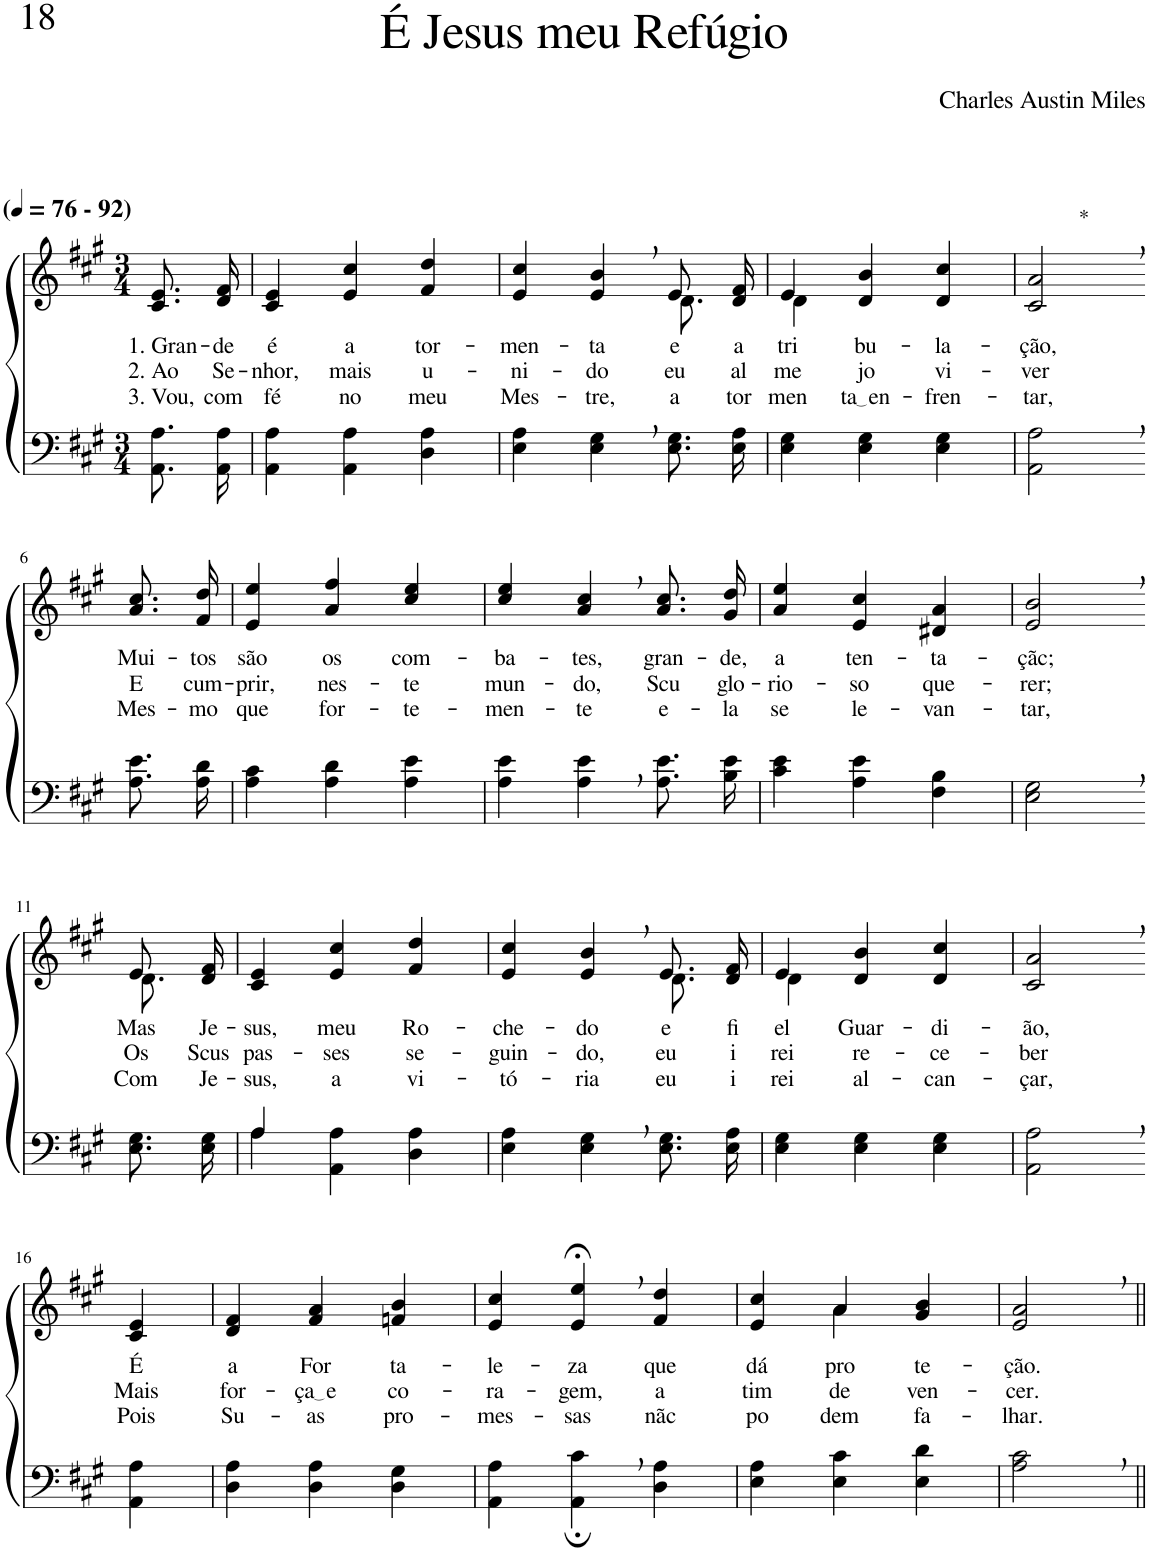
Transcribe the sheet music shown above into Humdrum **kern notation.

**kern	**kern	**text	**text	**text
*part2	*part1	*part1	*part1	*part1
*staff2	*staff1	*staff1	*staff1	*staff1
*I"Parte III e IV	*I"Parte I e II	*	*	*
*clefF4	*clefG2	*	*	*
*Trd1c2	*Trd1c2	*	*	*
*k[f#c#g#]	*k[f#c#g#]	*	*	*
*M3/4	*M3/4	*	*	*
*MM76	*MM76	*	*	*
=1	=1	=1	=1	=1
!	!LO:TX:a:B:t=(	!	!	!
!	!LO:TX:a:B:t=- 92)	!	!	!
!	!	!LO:LY:b	!LO:LY:b	!LO:LY:b
8.AA\ 8.A\L	8.c#/ 8.e/L	1. Gran-	2. Ao	3. Vou,
!	!	!LO:LY:b	!LO:LY:b	!LO:LY:b
16AA\ 16A\Jk	16d/ 16f#/Jk	-de	Se-	com
=2	=2	=2	=2	=2
!	!	!LO:LY:b	!LO:LY:b	!LO:LY:b
4AA\ 4A\	4c#/ 4e/	é	-nhor,	fé
!	!	!LO:LY:b	!LO:LY:b	!LO:LY:b
4AA\ 4A\	4e/ 4cc#/	a	mais	no
!	!	!LO:LY:b	!LO:LY:b	!LO:LY:b
4D\ 4A\	4f#/ 4dd/	tor-	u-	meu
=3	=3	=3	=3	=3
!	!	!LO:LY:b	!LO:LY:b	!LO:LY:b
*	*^	*	*	*
4E\ 4A\	4e/ 4cc#/	2ryy	-men-	-ni-	Mes-
!	!	!	!LO:LY:b	!LO:LY:b	!LO:LY:b
4E\, 4G#\,	4e/, 4b/,	.	-ta	-do	-tre,
!	!	!	!LO:LY:b	!LO:LY:b	!LO:LY:b
8.E\ 8.G#\L	8.d/L	8e/	e	eu	a
.	.	8ryy	.	.	.
!	!	!	!LO:LY:b	!LO:LY:b	!LO:LY:b
16E\ 16A\Jk	16d/ 16f#/Jk	.	a	al-	tor-
=4	=4	=4	=4	=4	=4
!	!	!	!LO:LY:b	!LO:LY:b	!LO:LY:b
4E\ 4G#\	4e/	4d\	tri-	-me-	-men-
!	!	!	!LO:LY:b	!LO:LY:b	!LO:LY:b
4E\ 4G#\	4d/ 4b/	2ryy	-bu-	-jo	ta en
!	!	!	!LO:LY:b	!LO:LY:b	!LO:LY:b
4E\ 4G#\	4d/ 4cc#/	.	-la-	vi-	-fren-
*	*v	*v	*	*	*
=5	=5	=5	=5	=5
!	!LO:TX:a:t=*	!	!	!
!	!	!LO:LY:b	!LO:LY:b	!LO:LY:b
2AA\, 2A\,	2c#/, 2a/,	-ção,	-ver	-tar,
!!LO:LB:g=z
=6-	=6-	=6-	=6-	=6-
!	!	!LO:LY:b	!LO:LY:b	!LO:LY:b
8.A\ 8.e\L	8.a\ 8.cc#\L	Mui-	E	Mes-
!	!	!LO:LY:b	!LO:LY:b	!LO:LY:b
16A\ 16d\Jk	16f#\ 16dd\Jk	-tos	cum-	-mo
=7	=7	=7	=7	=7
!	!	!LO:LY:b	!LO:LY:b	!LO:LY:b
4A\ 4c#\	4e/ 4ee/	são	-prir,	que
!	!	!LO:LY:b	!LO:LY:b	!LO:LY:b
4A\ 4d\	4a/ 4ff#/	os	nes-	for-
!	!	!LO:LY:b	!LO:LY:b	!LO:LY:b
4A\ 4e\	4cc#/ 4ee/	com-	-te	-te-
=8	=8	=8	=8	=8
!	!	!LO:LY:b	!LO:LY:b	!LO:LY:b
4A\ 4e\	4cc#/ 4ee/	-ba-	mun-	-men-
!	!	!LO:LY:b	!LO:LY:b	!LO:LY:b
4A\, 4e\,	4a/, 4cc#/,	-tes,	-do,	-te
!	!	!LO:LY:b	!LO:LY:b	!LO:LY:b
8.A\ 8.e\L	8.a\ 8.cc#\L	gran-	Scu	e-
!	!	!LO:LY:b	!LO:LY:b	!LO:LY:b
16B\ 16e\Jk	16g#\ 16dd\Jk	-de,	glo-	-la
=9	=9	=9	=9	=9
!	!	!LO:LY:b	!LO:LY:b	!LO:LY:b
4c#\ 4e\	4a/ 4ee/	a	-rio-	se
!	!	!LO:LY:b	!LO:LY:b	!LO:LY:b
4A\ 4e\	4e/ 4cc#/	ten-	-so	le-
!	!	!LO:LY:b	!LO:LY:b	!LO:LY:b
4F#\ 4B\	4d#X/ 4a/	-ta-	que-	-van-
=10	=10	=10	=10	=10
!	!	!LO:LY:b	!LO:LY:b	!LO:LY:b
2E\, 2G#\,	2e/, 2b/,	-çãc;	-rer;	-tar,-
!!LO:LB:g=z
=11-	=11-	=11-	=11-	=11-
*	*^	*	*	*
!	!	!	!LO:LY:b	!LO:LY:b	!LO:LY:b
8.E\ 8.G#\L	8e/	8.d/L	Mas	Os	-Com
.	8ryy	.	.	.	.
!	!	!	!LO:LY:b	!LO:LY:b	!LO:LY:b
16E\ 16G#\Jk	.	16d/ 16f#/Jk	Je-	Scus	Je-
=12	=12	=12	=12	=12	=12
*^	*	*	*	*	*
!	!	!	!	!LO:LY:b	!LO:LY:b	!LO:LY:b
*	*	*v	*v	*	*	*
4A/	4A\	4c#/ 4e/	-sus,	pas-	-sus,
!	!	!	!LO:LY:b	!LO:LY:b	!LO:LY:b
2ryy	4AA\ 4A\	4e/ 4cc#/	meu	-ses	a
!	!	!	!LO:LY:b	!LO:LY:b	!LO:LY:b
.	4D\ 4A\	4f#/ 4dd/	Ro-	se-	vi-
=13	=13	=13	=13	=13	=13
!	!	!	!LO:LY:b	!LO:LY:b	!LO:LY:b
*v	*v	*^	*	*	*
4E\ 4A\	4e/ 4cc#/	2ryy	-che-	-guin-	-tó-
!	!	!	!LO:LY:b	!LO:LY:b	!LO:LY:b
4E\, 4G#\,	4e/, 4b/,	.	-do	-do,	-ria
!	!	!	!LO:LY:b	!LO:LY:b	!LO:LY:b
8.E\ 8.G#\L	8.e/L	8.d\	e	eu	eu
!	!	!	!LO:LY:b	!LO:LY:b	!LO:LY:b
16E\ 16A\Jk	16d/ 16f#/Jk	16ryy	fi-	i-	i-
=14	=14	=14	=14	=14	=14
!	!	!	!LO:LY:b	!LO:LY:b	!LO:LY:b
4E\ 4G#\	4e/	4d\	-el	-rei	-rei
!	!	!	!LO:LY:b	!LO:LY:b	!LO:LY:b
4E\ 4G#\	4d/ 4b/	2ryy	Guar-	re-	al-
!	!	!	!LO:LY:b	!LO:LY:b	!LO:LY:b
4E\ 4G#\	4d/ 4cc#/	.	-di-	-ce-	-can-
*	*v	*v	*	*	*
=15	=15	=15	=15	=15
!	!	!LO:LY:b	!LO:LY:b	!LO:LY:b
2AA\, 2A\,	2c#/, 2a/,	-ão,	-ber	-çar,
!!LO:LB:g=z
=16-	=16-	=16-	=16-	=16-
!	!	!LO:LY:b	!LO:LY:b	!LO:LY:b
4AA\ 4A\	4c#/ 4e/	É	Mais	Pois
=17	=17	=17	=17	=17
!	!	!LO:LY:b	!LO:LY:b	!LO:LY:b
4D\ 4A\	4d/ 4f#/	a	for-	Su-
!	!	!LO:LY:b	!LO:LY:b	!LO:LY:b
4D\ 4A\	4f#/ 4a/	For	ça e	-as
!	!	!LO:LY:b	!LO:LY:b	!LO:LY:b
4D\ 4G#\	4fn/ 4b/	ta-	co-	pro-
=18	=18	=18	=18	=18
!	!	!LO:LY:b	!LO:LY:b	!LO:LY:b
4AA\ 4A\	4e/ 4cc#/	-le-	-ra-	-mes-
!	!	!LO:LY:b	!LO:LY:b	!LO:LY:b
4AA\;, 4c#\;,	4e/;<, 4ee/;<,	-za	-gem,	-sas
!	!	!LO:LY:b	!LO:LY:b	!LO:LY:b
4D\ 4A\	4f#/ 4dd/	que	a	nãc
=19	=19	=19	=19	=19
*	*^	*	*	*
!	!	!	!LO:LY:b	!LO:LY:b	!LO:LY:b
4E\ 4A\	4ryy	4e/ 4cc#/	dá	tim	po-
!	!	!	!LO:LY:b	!LO:LY:b	!LO:LY:b
4E\ 4c#\	4a\	4a/	pro-	de	-dem
!	!	!	!LO:LY:b	!LO:LY:b	!LO:LY:b
4E\ 4d\	4ryy	4g#/ 4b/	-te-	ven-	fa-
=20	=20	=20	=20	=20	=20
!	!	!	!LO:LY:b	!LO:LY:b	!LO:LY:b
*	*v	*v	*	*	*
2A\, 2c#\,	2e/, 2a/,	-ção.	-cer.	-lhar.
=||	=||	=||	=||	=||
*-	*-	*-	*-	*-
